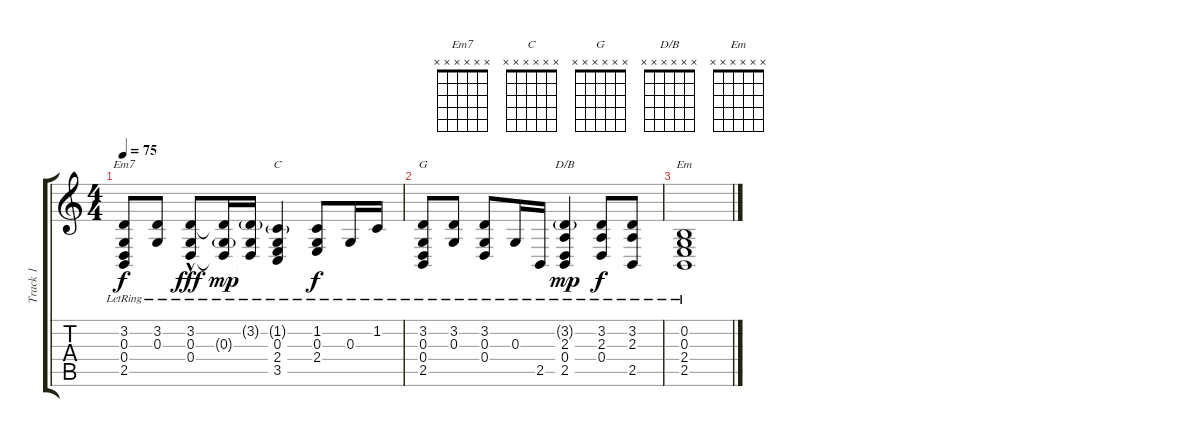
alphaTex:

\track ("Track 1" "Track 1") {instrument acousticgrandpiano}
\staff {score tabs}
\tuning (E4 B3 G3 D3 A2 E2) {hide}
\chord ("Em7" x x x x x x)
\chord ("C" x x x x x x)
\chord ("G" x x x x x x)
\chord ("D/B" x x x x x x)
\chord ("Em" x x x x x x)
\ts (4 4)
\tempo 75
\clef g2
\ks c
(3.2{lr} 0.3{lr} 0.4{lr} 2.5{lr}).8{ch "Em7" dy f} (3.2{lr} 0.3{lr}).8 (3.2{lr} 0.3{hac lr} 0.4{lr}).8{dy fff} (3.2{t} 0.3{g lr} 0.4{t}).16{dy mp} (3.2{g lr} 0.3{t} 0.4{t}).16 (1.2{g lr} 0.3{lr} 2.4{lr} 3.5{lr}).4{ch "C"} (1.2{lr} 0.3{lr} 2.4{lr}).8{dy f} 0.3{lr}.16 1.2{lr}.16 |
(3.2{lr} 0.3{lr} 0.4{lr} 2.5{lr}).8{ch "G"} (3.2{lr} 0.3{lr}).8 (3.2{lr} 0.3{lr} 0.4{lr}).8 0.3{lr}.16 2.5{lr}.16 (3.2{g lr} 2.3{lr} 0.4{lr} 2.5{lr}).4{ch "D/B" dy mp} (3.2{lr} 2.3{lr} 0.4{lr}).8{dy f} (3.2{lr} 2.3{lr} 2.5{lr}).8 |
(0.2{lr} 0.3{lr} 2.4{lr} 2.5{lr}).1{ch "Em"}
